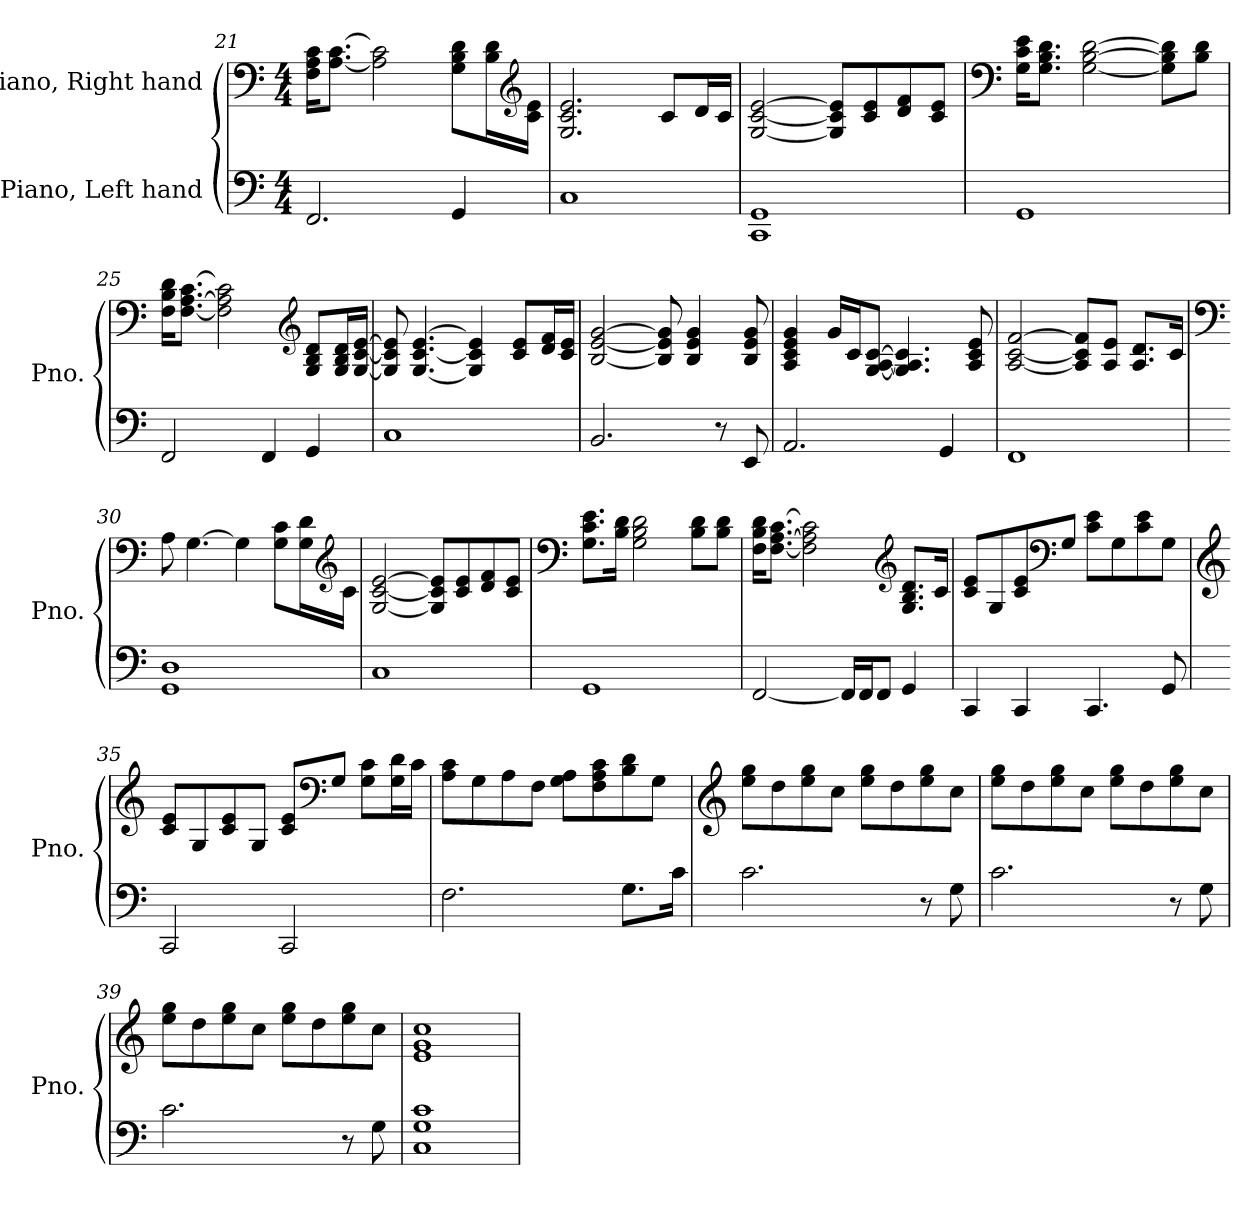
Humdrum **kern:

**kern	**kern
*part2	*part1
*staff2	*staff1
*I"Piano, Left hand	*I"Piano, Right hand
*I'Pno.	*I'Pno.
*clefF4	*clefF4
*k[]	*k[]
*M4/4	*M4/4
=21	=21
2.FF/	16F\ 16A\ 16c\KL
.	[8.A\ [8.c\J
.	2A\] 2c\]
4GG/	8G\ 8B\ 8d\L
.	16B\ 16d\L
*	*clefG2
.	16c\ 16e\JJ
=22	=22
1C	2.G/ 2.c/ 2.e/
.	8c/L
.	16d/L
.	16c/JJ
=23	=23
1CC 1GG	[2G/ [2c/ [2e/
.	8G/] 8c/] 8e/]L
.	8c/ 8e/
.	8d/ 8f/
.	8c/ 8e/J
=24	=24
*	*clefF4
1GG	16G\ 16c\ 16e\KL
.	8.G\ 8.B\ 8.d\J
.	[2G\ [2B\ [2d\
.	8G\] 8B\] 8d\]L
.	8B\ 8d\J
!!LO:LB:g=z
=25	=25
2FF/	16F\ 16B\ 16d\KL
.	[8.F\ [8.A\ [8.c\J
.	2F\] 2A\] 2c\]
4FF/	.
*	*clefG2
4GG/	8G/ 8B/ 8d/L
.	16G/ 16B/ 16d/L
.	[16G/ [16c/ [16e/JJ
=26	=26
1C	8G/] 8c/] 8e/]
.	[4.G/ [4.c/ [4.e/
.	4G/] 4c/] 4e/]
.	8c/ 8e/L
.	16d/ 16f/L
.	16c/ 16e/JJ
=27	=27
2.BB/	[2B/ [2e/ [2g/
.	8B/] 8e/] 8g/]
.	4B/ 4e/ 4g/
8r	.
8EE/	8B/ 8e/ 8g/
=28	=28
2.AA/	4A/ 4c/ 4e/ 4g/
.	16g/LL
.	16c/J
.	[8G/ [8A/ [8c/J
.	4.G/] 4.A/] 4.c/]
4GG/	.
.	8A/ 8c/ 8e/
!!LO:PB:g=z
=29	=29
1FF	[2A/ [2c/ [2f/
.	8A/] 8c/] 8f/]L
.	8A/ 8e/J
.	8.A/ 8.d/L
.	16c/Jk
=30	=30
*	*clefF4
1GG 1D	8A\
.	[4.G\
.	4G\]
.	8G\ 8c\L
.	16G\ 16d\L
*	*clefG2
.	16c\JJ
=31	=31
1C	[2G/ [2c/ [2e/
.	8G/] 8c/] 8e/]L
.	8c/ 8e/
.	8d/ 8f/
.	8c/ 8e/J
=32	=32
*	*clefF4
1GG	8.G\ 8.c\ 8.e\L
.	16B\ 16d\Jk
.	2G\ 2B\ 2d\
.	8B\ 8d\L
.	8B\ 8d\J
!!LO:LB:g=z
=33	=33
[2FF/	16F\ 16B\ 16d\KL
.	[8.F\ [8.A\ [8.c\J
.	2F\] 2A\] 2c\]
16FF/LL]	.
16FF/J	.
8FF/J	.
*	*clefG2
4GG/	8.G/ 8.B/ 8.d/L
.	16c/Jk
=34	=34
4CC/	8c/ 8e/L
.	8G/
4CC/	8c/ 8e/
*	*clefF4
.	8G/J
4.CC/	8c\ 8e\L
.	8G\
.	8c\ 8e\
8GG/	8G\J
=35	=35
*	*clefG2
2CC/	8c/ 8e/L
.	8G/
.	8c/ 8e/
.	8G/J
2CC/	8c/ 8e/L
*	*clefF4
.	8G/J
.	8G\ 8c\L
.	16G\ 16d\L
.	16c\JJ
!!LO:LB:g=z
=36	=36
2.F\	8A\ 8c\L
.	8G\
.	8A\
.	8F\J
.	8G\ 8A\L
.	8F\ 8A\ 8c\
8.G\L	8B\ 8d\
.	8G\J
16c\Jk	.
=37	=37
*	*clefG2
2.c\	8ee\ 8gg\L
.	8dd\
.	8ee\ 8gg\
.	8cc\J
.	8ee\ 8gg\L
.	8dd\
8r	8ee\ 8gg\
8G\	8cc\J
=38	=38
2.c\	8ee\ 8gg\L
.	8dd\
.	8ee\ 8gg\
.	8cc\J
.	8ee\ 8gg\L
.	8dd\
8r	8ee\ 8gg\
8G\	8cc\J
=39	=39
2.c\	8ee\ 8gg\L
.	8dd\
.	8ee\ 8gg\
.	8cc\J
.	8ee\ 8gg\L
.	8dd\
8r	8ee\ 8gg\
8G\	8cc\J
=40	=40
1C 1G 1c	1e 1g 1cc
=	=
*-	*-
